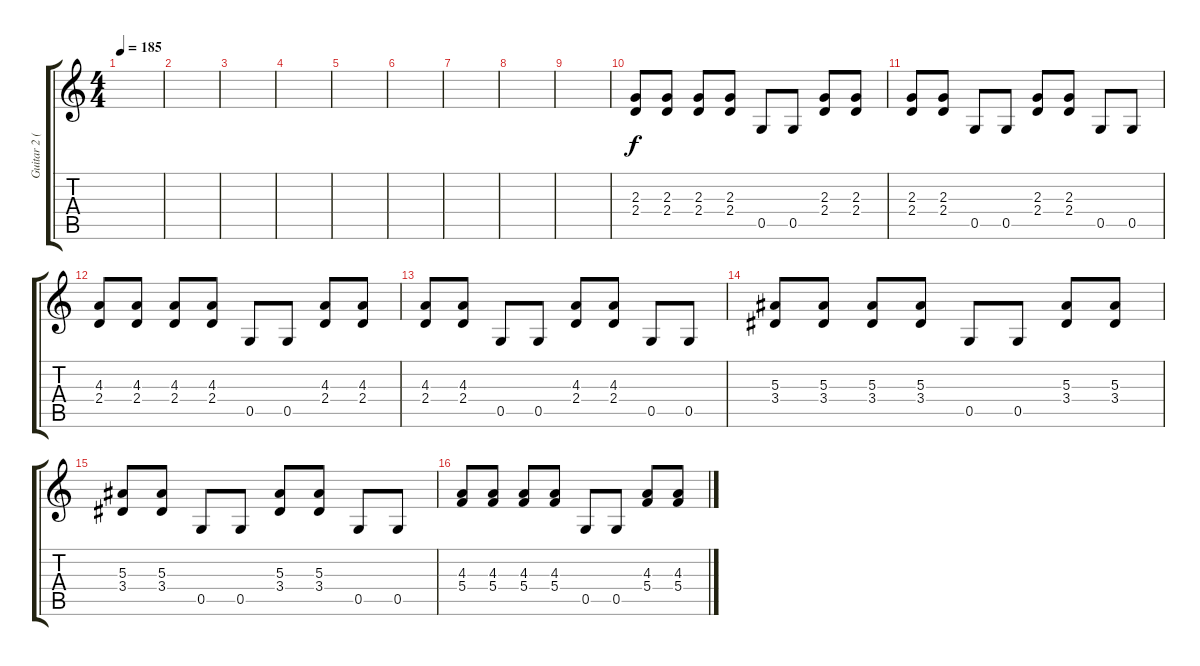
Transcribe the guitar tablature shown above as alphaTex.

\track ("Guitar 2 (Lead)" "Guitar 2 (") {instrument distortionguitar}
\staff {score tabs}
\tuning (D4 A3 F3 C3 G2 C2) {hide}
\ts (4 4)
\tempo 185
\clef g2
\ks c
|
|
|
|
|
|
|
|
|
(2.3 2.4).8 (2.3 2.4).8 (2.3 2.4).8 (2.3 2.4).8 0.5.8 0.5.8 (2.3 2.4).8 (2.3 2.4).8 |
(2.3 2.4).8 (2.3 2.4).8 0.5.8 0.5.8 (2.3 2.4).8 (2.3 2.4).8 0.5.8 0.5.8 |
(4.3 2.4).8 (4.3 2.4).8 (4.3 2.4).8 (4.3 2.4).8 0.5.8 0.5.8 (4.3 2.4).8 (4.3 2.4).8 |
(4.3 2.4).8 (4.3 2.4).8 0.5.8 0.5.8 (4.3 2.4).8 (4.3 2.4).8 0.5.8 0.5.8 |
(5.3 3.4).8 (5.3 3.4).8 (5.3 3.4).8 (5.3 3.4).8 0.5.8 0.5.8 (5.3 3.4).8 (5.3 3.4).8 |
(5.3 3.4).8 (5.3 3.4).8 0.5.8 0.5.8 (5.3 3.4).8 (5.3 3.4).8 0.5.8 0.5.8 |
(4.3 5.4).8 (4.3 5.4).8 (4.3 5.4).8 (4.3 5.4).8 0.5.8 0.5.8 (4.3 5.4).8 (4.3 5.4).8
